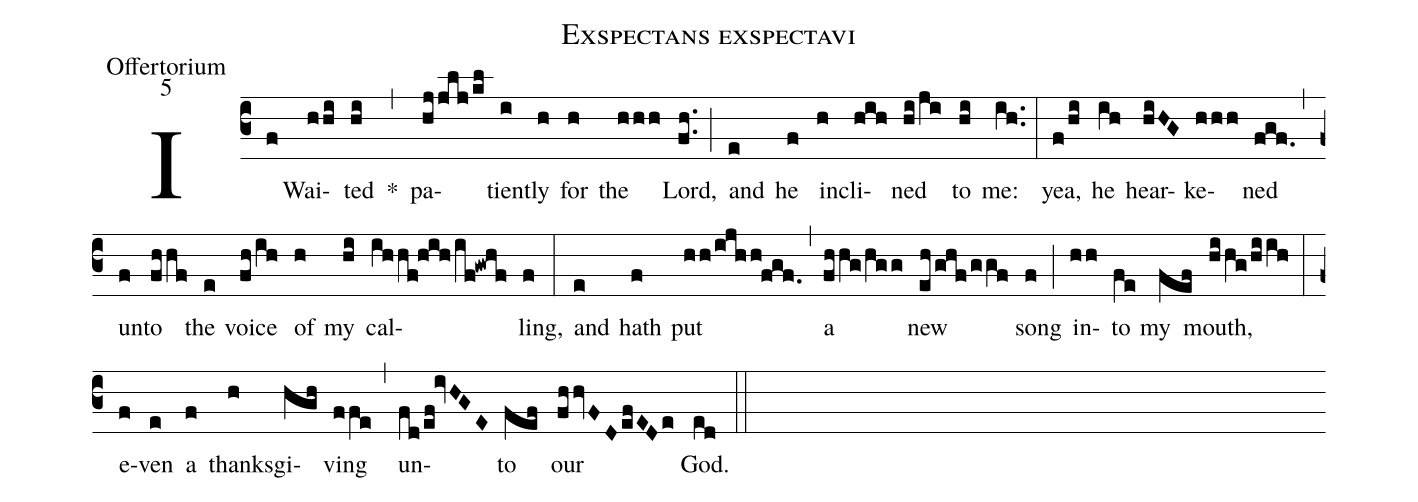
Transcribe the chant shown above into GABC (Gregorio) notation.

name:Exspectans exspectavi;
office-part:Offertorium;
mode:5;
%%
(c3) I(f) Wai(hhi)ted(hi) *(,) pa(hjjlj/kl)tient(i)ly(h) for(h) the(hhh) Lord,(fh..) (;) and(e) he(f) in(h)cli(hih)ned(hi/ji) to(hi) me:(ih..) (:) yea,(f/hi) he(ih) hear(hiHG)ke(hhh)ned(fgf.0) (,) un(f)to(fhhf) the(e) voice(fh/ih) of(h) my(hi) cal(ihhf!hih/if!gwhf)ling,(f) (:) and(e) hath(f) put(hh/ijhh!fgf.0) (,) a(fhhg/hgg) new(eh/ghf/ggf) song(f) (;) in(hh)to(fe) my(fef) mouth,(hi/hg/hiih) (:) e(f)ven(e) a(f) thanks(h)gi(hgh)ving(ffe) (,) un(fd/ef!ivHGE)to(fef) our(fhhvFD/efEDe) God.(ed) (::)
